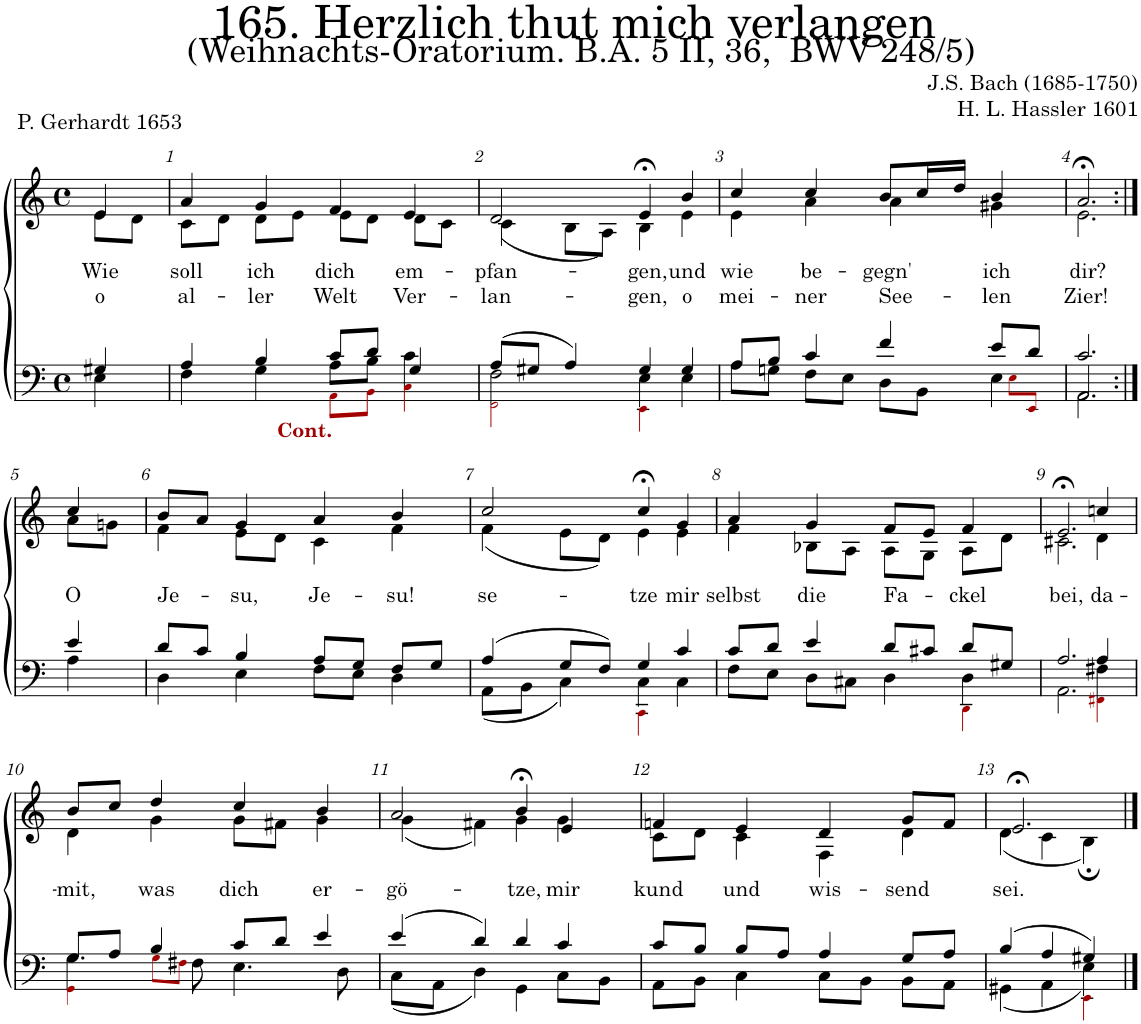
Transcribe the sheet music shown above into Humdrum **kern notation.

**kern	**kern	**text	**text
*part2	*part1	*part1	*part1
*staff2	*staff1	*staff1	*staff1
*I"Tenor/Bass	*I"Soprano/Alto	*	*
*clefF4	*clefG2	*	*
*k[]	*k[]	*	*
*M4/4	*M4/4	*	*
*met(c)	*met(c)	*	*
=	=	=	=
*^	*	*	*
!	!	!	!LO:LY:b	!LO:LY:b
*	*	*^	*	*
4G#X/	4E\	4e/	8e\L	Wie	o
.	.	.	8d\J	.	.
=1	=1	=1	=1	=1	=1
*	*^	*	*	*	*
!	!	!	!	!	!LO:LY:b	!LO:LY:b
4A/	4F\	2ryy	4a/	8c\L	soll	al-
.	.	.	.	8d\J	.	.
!	!	!	!	!	!LO:LY:b	!LO:LY:b
4B/	4G\	.	4g/	8d\L	ich	-ler
.	.	.	.	8e\J	.	.
!LO:TX:b:B:color=#A40000:t=Cont.	!	!	!	!	!	!
!	!	!	!	!	!LO:LY:b	!LO:LY:b
8c/L	8A\L	8AAi\L	4f/	8e\L	dich	Welt
8d/J	8B\J	8BBi\J	.	8d\J	.	.
!	!	!	!	!	!LO:LY:b	!LO:LY:b
4G/	4c\	4Ci\	4e/	8d\L	em-	Ver-
.	.	.	.	8c\J	.	.
=2	=2	=2	=2	=2	=2	=2
!	!	!	!	!	!LO:LY:b	!LO:LY:b
(8A/L	2F\	2FFi\	2d/	(4c\	-pfan-	-lan-
8G#X/J	.	.	.	.	.	.
4A/)	.	.	.	8B\L	.	.
.	.	.	.	8A\J)	.	.
!	!	!	!	!	!LO:LY:b	!LO:LY:b
4G#/	4E\	4EEi\	4e;<,/	4B\	-gen,	gen,
!	!	!	!	!	!LO:LY:b	!LO:LY:b
4G#/	4E\	4ryy	4b/	4e\	und	o
=3	=3	=3	=3	=3	=3	=3
!	!	!	!	!	!LO:LY:b	!LO:LY:b
8A/L	8A\L	2.ryy	4cc/	4e\	wie	mei-
8B/J	8Gn\J	.	.	.	.	.
!	!	!	!	!	!LO:LY:b	!LO:LY:b
4c/	8F\L	.	4cc/	4a\	be-	-ner
.	8E\J	.	.	.	.	.
!	!	!	!	!	!LO:LY:b	!LO:LY:b
4f/	8D\L	.	8b/L	4a\	-gegn'	See-
.	8BB\J	.	16cc/L	.	.	.
.	.	.	16dd/JJ	.	.	.
!	!	!	!	!	!LO:LY:b	!LO:LY:b
8e/L	4E\	8Ei\L	4b/	4g#X\	ich	-len
8d/J	.	8EEi/J	.	.	.	.
=4	=4	=4	=4	=4	=4	=4
!	!	!	!	!	!LO:LY:b	!LO:LY:b
2.c/	2.AA\	2.AA/	2.a;<,/	2.e\	dir?	Zier!
!!LO:LB:g=z	!!
=5:|!	=5:|!	=5:|!	=5:|!	=5:|!	=5:|!	=5:|!
!	!	!	!	!	!LO:LY:b	!
*	*v	*v	*	*	*	*
4e/	4A\	4cc/	8a\L	O	.
.	.	.	8gn\J	.	.
=6	=6	=6	=6	=6	=6
!	!	!	!	!LO:LY:b	!
8d/L	4D\	8b/L	4f\	Je-	.
8c/J	.	8a/J	.	.	.
!	!	!	!	!LO:LY:b	!
4B/	4E\	4g/	8e\L	-su,	.
.	.	.	8d\J	.	.
!	!	!	!	!LO:LY:b	!
8A/L	8F\L	4a/	4c\	Je-	.
8G/J	8E\J	.	.	.	.
!	!	!	!	!LO:LY:b	!
8F/L	4D\	4b/	4f\	-su!	.
8G/J	.	.	.	.	.
=7	=7	=7	=7	=7	=7
*	*^	*	*	*	*
!	!	!	!	!	!LO:LY:b	!
(4A/	(8AA\L	2ryy	2cc/	(4f\	se-	.
.	8BB\J	.	.	.	.	.
8G/L	4C\)	.	.	8e\L	.	.
8F/J)	.	.	.	8d\J)	.	.
!	!	!	!	!	!LO:LY:b	!
4G/	4C\	4CCi\	4cc;<,/	4e\	-tze	.
!	!	!	!	!	!LO:LY:b	!
4c/	4C\	4ryy	4g/	4e\	mir	.
=8	=8	=8	=8	=8	=8	=8
!	!	!	!	!	!LO:LY:b	!
8c/L	8F\L	2.ryy	4a/	4f\	selbst	.
8d/J	8E\J	.	.	.	.	.
!	!	!	!	!	!LO:LY:b	!
4e/	8D\L	.	4g/	8B-X\L	die	.
.	8C#X\J	.	.	8A\J	.	.
!	!	!	!	!	!LO:LY:b	!
8d/L	4D\	.	8f/L	8A\L	Fa-	.
8c#X/J	.	.	8e/J	8G\J	.	.
!	!	!	!	!	!LO:LY:b	!
8d/L	4D\	4DDi\	4f/	8A\L	-ckel	.
8G#X/J	.	.	.	8d\J	.	.
=9	=9	=9	=9	=9	=9	=9
!	!	!	!	!	!LO:LY:b	!
2.A/	2.AA\	2.ryy	2.e;<,/	2.c#X\	bei,	.
!	!	!	!	!	!LO:LY:b	!
4A/	4F#X\	4FF#X!i\	4ccn/	4d\	da-	.
!!LO:LB:g=z	!!
=10	=10	=10	=10	=10	=10	=10
!	!	!	!	!	!LO:LY:b	!
8G/L	4.G\	4GGi\	8b/L	4d\	-mit,	.
8A/J	.	.	8cc/J	.	.	.
!	!	!	!	!	!LO:LY:b	!
4B/	.	8Gi\L	4dd/	4g\	was	.
.	8F#X\	8F#i\J	.	.	.	.
!	!	!	!	!	!LO:LY:b	!
8c/L	4.E\	2ryy	4cc/	8g\L	dich	.
8d/J	.	.	.	8f#X\J	.	.
!	!	!	!	!	!LO:LY:b	!
4e/	.	.	4b/	4g\	er-	.
.	8D\	.	.	.	.	.
*	*v	*v	*	*	*	*
=11	=11	=11	=11	=11	=11
!	!	!	!	!LO:LY:b	!
(4e/	(8C\L	2a/	(4g\	-gö-	.
.	8AA\J	.	.	.	.
4d/)	4D\)	.	4f#X\)	.	.
!	!	!	!	!LO:LY:b	!
4d/	4GG\	4b;<,/	4g\	-tze,	.
!	!	!	!	!LO:LY:b	!
4c/	8C\L	4e/	4g\	mir	.
.	8BB\J	.	.	.	.
=12	=12	=12	=12	=12	=12
!	!	!	!	!LO:LY:b	!
8c/L	8AA\L	4fn/	8c\L	kund	.
8B/J	8BB\J	.	8d\J	.	.
!	!	!	!	!LO:LY:b	!
8B/L	4C\	4e/	4c\	und	.
8A/J	.	.	.	.	.
!	!	!	!	!LO:LY:b	!
4A/	8C\L	4d/	4F\	wis-	.
.	8BB\J	.	.	.	.
!	!	!	!	!LO:LY:b	!
8G/L	8BB\L	8g/L	4d\	-send	.
8A/J	8AA\J	8f/J	.	.	.
=13	=13	=13	=13	=13	=13
*	*^	*	*	*	*
!	!	!	!	!	!LO:LY:b	!
(4B/	(4GG#X\	2ryy	2.e;</	(4d\	sei.	.
4A/	4AA\	.	.	4c\	.	.
4G#X/)	4E\)	4EEi\	.	4B;\)	.	.
*v	*v	*v	*	*	*	*
*	*v	*v	*	*
==	==	==	==
*-	*-	*-	*-
